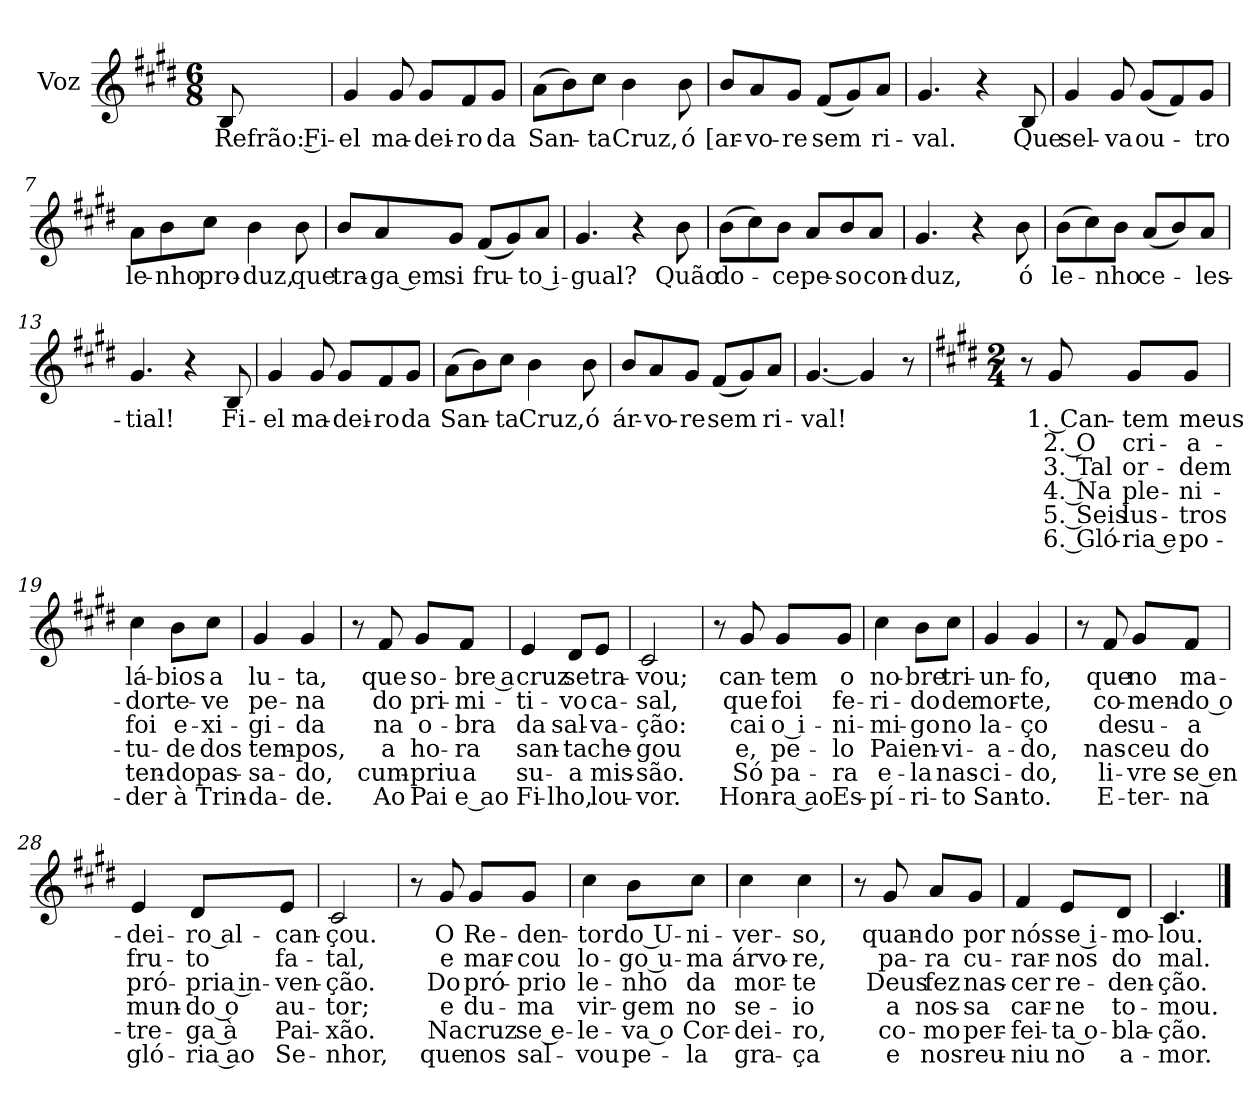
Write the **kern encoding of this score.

**kern	**text	**text	**text	**text	**text	**text
*part1	*part1	*part1	*part1	*part1	*part1	*part1
*staff1	*staff1	*staff1	*staff1	*staff1	*staff1	*staff1
*I"Voz	*	*	*	*	*	*
*I'Vo.	*	*	*	*	*	*
*clefG2	*	*	*	*	*	*
*k[f#c#g#d#]	*	*	*	*	*	*
*M6/8	*	*	*	*	*	*
*MM92	*	*	*	*	*	*
=1	=1	=1	=1	=1	=1	=1
!	!LO:LY:b	!	!	!	!	!
8B/	Refrão: Fi-	.	.	.	.	.
=2	=2	=2	=2	=2	=2	=2
!	!LO:LY:b	!	!	!	!	!
4g#/	-el	.	.	.	.	.
!	!LO:LY:b	!	!	!	!	!
8g#/	ma-	.	.	.	.	.
!	!LO:LY:b	!	!	!	!	!
8g#/L	-dei-	.	.	.	.	.
!	!LO:LY:b	!	!	!	!	!
8f#/	-ro	.	.	.	.	.
!	!LO:LY:b	!	!	!	!	!
8g#/J	da	.	.	.	.	.
=3	=3	=3	=3	=3	=3	=3
!	!LO:LY:b	!	!	!	!	!
(>8a\L	San-	.	.	.	.	.
8b\)	.	.	.	.	.	.
!	!LO:LY:b	!	!	!	!	!
8cc#\J	-ta	.	.	.	.	.
!	!LO:LY:b	!	!	!	!	!
4b\	Cruz,	.	.	.	.	.
!	!LO:LY:b	!	!	!	!	!
8b\	ó	.	.	.	.	.
=4	=4	=4	=4	=4	=4	=4
!	!LO:LY:b	!	!	!	!	!
8b/L	[ar-	.	.	.	.	.
!	!LO:LY:b	!	!	!	!	!
8a/	-vo-	.	.	.	.	.
!	!LO:LY:b	!	!	!	!	!
8g#/J	-re	.	.	.	.	.
!	!LO:LY:b	!	!	!	!	!
(<8f#/L	sem	.	.	.	.	.
8g#/)	.	.	.	.	.	.
!	!LO:LY:b	!	!	!	!	!
8a/J	ri-	.	.	.	.	.
=5	=5	=5	=5	=5	=5	=5
!	!LO:LY:b	!	!	!	!	!
4.g#/	-val.	.	.	.	.	.
4r	.	.	.	.	.	.
!	!LO:LY:b	!	!	!	!	!
8B/	Que	.	.	.	.	.
!!LO:LB:g=z
=6	=6	=6	=6	=6	=6	=6
!	!LO:LY:b	!	!	!	!	!
4g#/	sel-	.	.	.	.	.
!	!LO:LY:b	!	!	!	!	!
8g#/	-va	.	.	.	.	.
!	!LO:LY:b	!	!	!	!	!
(<8g#/L	ou-	.	.	.	.	.
8f#/)	.	.	.	.	.	.
!	!LO:LY:b	!	!	!	!	!
8g#/J	-tro	.	.	.	.	.
=7	=7	=7	=7	=7	=7	=7
!	!LO:LY:b	!	!	!	!	!
8a\L	le-	.	.	.	.	.
!	!LO:LY:b	!	!	!	!	!
8b\	-nho	.	.	.	.	.
!	!LO:LY:b	!	!	!	!	!
8cc#\J	pro-	.	.	.	.	.
!	!LO:LY:b	!	!	!	!	!
4b\	-duz,	.	.	.	.	.
!	!LO:LY:b	!	!	!	!	!
8b\	que	.	.	.	.	.
=8	=8	=8	=8	=8	=8	=8
!	!LO:LY:b	!	!	!	!	!
8b/L	tra-	.	.	.	.	.
!	!LO:LY:b	!	!	!	!	!
8a/	-ga em	.	.	.	.	.
!	!LO:LY:b	!	!	!	!	!
8g#/J	si	.	.	.	.	.
!	!LO:LY:b	!	!	!	!	!
(<8f#/L	fru-	.	.	.	.	.
8g#/)	.	.	.	.	.	.
!	!LO:LY:b	!	!	!	!	!
8a/J	-to i-	.	.	.	.	.
=9	=9	=9	=9	=9	=9	=9
!	!LO:LY:b	!	!	!	!	!
4.g#/	-gual?	.	.	.	.	.
4r	.	.	.	.	.	.
!	!LO:LY:b	!	!	!	!	!
8b\	Quão	.	.	.	.	.
!!LO:LB:g=z
=10	=10	=10	=10	=10	=10	=10
!	!LO:LY:b	!	!	!	!	!
(>8b\L	do-	.	.	.	.	.
8cc#\)	.	.	.	.	.	.
!	!LO:LY:b	!	!	!	!	!
8b\J	-ce	.	.	.	.	.
!	!LO:LY:b	!	!	!	!	!
8a/L	pe-	.	.	.	.	.
!	!LO:LY:b	!	!	!	!	!
8b/	-so	.	.	.	.	.
!	!LO:LY:b	!	!	!	!	!
8a/J	con-	.	.	.	.	.
=11	=11	=11	=11	=11	=11	=11
!	!LO:LY:b	!	!	!	!	!
4.g#/	-duz,	.	.	.	.	.
4r	.	.	.	.	.	.
!	!LO:LY:b	!	!	!	!	!
8b\	ó	.	.	.	.	.
=12	=12	=12	=12	=12	=12	=12
!	!LO:LY:b	!	!	!	!	!
(>8b\L	le-	.	.	.	.	.
8cc#\)	.	.	.	.	.	.
!	!LO:LY:b	!	!	!	!	!
8b\J	-nho	.	.	.	.	.
!	!LO:LY:b	!	!	!	!	!
(<8a/L	ce-	.	.	.	.	.
8b/)	.	.	.	.	.	.
!	!LO:LY:b	!	!	!	!	!
8a/J	-les-	.	.	.	.	.
=13	=13	=13	=13	=13	=13	=13
!	!LO:LY:b	!	!	!	!	!
4.g#/	-tial!	.	.	.	.	.
4r	.	.	.	.	.	.
!	!LO:LY:b	!	!	!	!	!
8B/	Fi-	.	.	.	.	.
=14	=14	=14	=14	=14	=14	=14
!	!LO:LY:b	!	!	!	!	!
4g#/	-el	.	.	.	.	.
!	!LO:LY:b	!	!	!	!	!
8g#/	ma-	.	.	.	.	.
!	!LO:LY:b	!	!	!	!	!
8g#/L	-dei-	.	.	.	.	.
!	!LO:LY:b	!	!	!	!	!
8f#/	-ro	.	.	.	.	.
!	!LO:LY:b	!	!	!	!	!
8g#/J	da	.	.	.	.	.
!!LO:LB:g=z
=15	=15	=15	=15	=15	=15	=15
!	!LO:LY:b	!	!	!	!	!
(>8a\L	San-	.	.	.	.	.
8b\)	.	.	.	.	.	.
!	!LO:LY:b	!	!	!	!	!
8cc#\J	-ta	.	.	.	.	.
!	!LO:LY:b	!	!	!	!	!
4b\	Cruz,	.	.	.	.	.
!	!LO:LY:b	!	!	!	!	!
8b\	ó	.	.	.	.	.
=16	=16	=16	=16	=16	=16	=16
!	!LO:LY:b	!	!	!	!	!
8b/L	ár-	.	.	.	.	.
!	!LO:LY:b	!	!	!	!	!
8a/	-vo-	.	.	.	.	.
!	!LO:LY:b	!	!	!	!	!
8g#/J	-re	.	.	.	.	.
!	!LO:LY:b	!	!	!	!	!
(<8f#/L	sem	.	.	.	.	.
8g#/)	.	.	.	.	.	.
!	!LO:LY:b	!	!	!	!	!
8a/J	ri-	.	.	.	.	.
=17	=17	=17	=17	=17	=17	=17
!	!LO:LY:b	!	!	!	!	!
[4.g#/	-val!	.	.	.	.	.
4g#/]	.	.	.	.	.	.
8r	.	.	.	.	.	.
!!LO:LB:g=z
=18	=18	=18	=18	=18	=18	=18
*k[f#c#g#d#]	*	*	*	*	*	*
*M2/4	*	*	*	*	*	*
8r	.	.	.	.	.	.
!	!LO:LY:b	!LO:LY:b	!LO:LY:b	!LO:LY:b	!LO:LY:b	!LO:LY:b
8g#/	1. Can-	2. O	3. Tal	4. Na	5. Seis	6. Gló-
!	!LO:LY:b	!LO:LY:b	!LO:LY:b	!LO:LY:b	!LO:LY:b	!LO:LY:b
8g#/L	-tem	cri-	or-	ple-	lus-	-ria e
!	!LO:LY:b	!LO:LY:b	!LO:LY:b	!LO:LY:b	!LO:LY:b	!LO:LY:b
8g#/J	meus	-a-	-dem	-ni-	-tros	po-
=19	=19	=19	=19	=19	=19	=19
!	!LO:LY:b	!LO:LY:b	!LO:LY:b	!LO:LY:b	!LO:LY:b	!LO:LY:b
4cc#\	lá-	-dor	foi	-tu-	ten-	-der
!	!LO:LY:b	!LO:LY:b	!LO:LY:b	!LO:LY:b	!LO:LY:b	!LO:LY:b
8b\L	-bios	te-	e-	-de	-do	à
!	!LO:LY:b	!LO:LY:b	!LO:LY:b	!LO:LY:b	!LO:LY:b	!LO:LY:b
8cc#\J	a	-ve	-xi-	dos	pas-	Trin-
=20	=20	=20	=20	=20	=20	=20
!	!LO:LY:b	!LO:LY:b	!LO:LY:b	!LO:LY:b	!LO:LY:b	!LO:LY:b
4g#/	lu-	pe-	-gi-	tem-	-sa-	-da-
!	!LO:LY:b	!LO:LY:b	!LO:LY:b	!LO:LY:b	!LO:LY:b	!LO:LY:b
4g#/	-ta,	-na	-da	-pos,	-do,	-de.
=21	=21	=21	=21	=21	=21	=21
8r	.	.	.	.	.	.
!	!LO:LY:b	!LO:LY:b	!LO:LY:b	!LO:LY:b	!LO:LY:b	!LO:LY:b
8f#/	que	do	na	a	cum-	Ao
!	!LO:LY:b	!LO:LY:b	!LO:LY:b	!LO:LY:b	!LO:LY:b	!LO:LY:b
8g#/L	so-	pri-	o-	ho-	-priu	Pai
!	!LO:LY:b	!LO:LY:b	!LO:LY:b	!LO:LY:b	!LO:LY:b	!LO:LY:b
8f#/J	-bre a	-mi-	-bra	-ra	a	e ao
=22	=22	=22	=22	=22	=22	=22
!	!LO:LY:b	!LO:LY:b	!LO:LY:b	!LO:LY:b	!LO:LY:b	!LO:LY:b
4e/	cruz	-ti-	da	san-	su-	Fi-
!	!LO:LY:b	!LO:LY:b	!LO:LY:b	!LO:LY:b	!LO:LY:b	!LO:LY:b
8d#/L	se	-vo	sal-	-ta	-a	-lho,
!	!LO:LY:b	!LO:LY:b	!LO:LY:b	!LO:LY:b	!LO:LY:b	!LO:LY:b
8e/J	tra-	ca-	-va-	che-	mis-	lou-
=23	=23	=23	=23	=23	=23	=23
!	!LO:LY:b	!LO:LY:b	!LO:LY:b	!LO:LY:b	!LO:LY:b	!LO:LY:b
2c#/	-vou;	-sal,	-ção:	-gou	-são.	-vor.
!!LO:LB:g=z
=24	=24	=24	=24	=24	=24	=24
8r	.	.	.	.	.	.
!	!LO:LY:b	!LO:LY:b	!LO:LY:b	!LO:LY:b	!LO:LY:b	!LO:LY:b
8g#/	can-	que	cai	e,	Só	Hon-
!	!LO:LY:b	!LO:LY:b	!LO:LY:b	!LO:LY:b	!LO:LY:b	!LO:LY:b
8g#/L	-tem	foi	o i-	pe-	pa-	-ra ao
!	!LO:LY:b	!LO:LY:b	!LO:LY:b	!LO:LY:b	!LO:LY:b	!LO:LY:b
8g#/J	o	fe-	-ni-	-lo	-ra	Es-
=25	=25	=25	=25	=25	=25	=25
!	!LO:LY:b	!LO:LY:b	!LO:LY:b	!LO:LY:b	!LO:LY:b	!LO:LY:b
4cc#\	no-	-ri-	-mi-	Pai	e-	-pí-
!	!LO:LY:b	!LO:LY:b	!LO:LY:b	!LO:LY:b	!LO:LY:b	!LO:LY:b
8b\L	-bre	-do	-go	en-	-la	-ri-
!	!LO:LY:b	!LO:LY:b	!LO:LY:b	!LO:LY:b	!LO:LY:b	!LO:LY:b
8cc#\J	tri-	de	no	-vi-	nas-	-to
=26	=26	=26	=26	=26	=26	=26
!	!LO:LY:b	!LO:LY:b	!LO:LY:b	!LO:LY:b	!LO:LY:b	!LO:LY:b
4g#/	-un-	mor-	la-	-a-	-ci-	San-
!	!LO:LY:b	!LO:LY:b	!LO:LY:b	!LO:LY:b	!LO:LY:b	!LO:LY:b
4g#/	-fo,	-te,	-ço	-do,	-do,	-to.
=27	=27	=27	=27	=27	=27	=27
8r	.	.	.	.	.	.
!	!LO:LY:b	!LO:LY:b	!LO:LY:b	!LO:LY:b	!LO:LY:b	!LO:LY:b
8f#/	que	co-	de	nas-	li-	E-
!	!LO:LY:b	!LO:LY:b	!LO:LY:b	!LO:LY:b	!LO:LY:b	!LO:LY:b
8g#/L	no	-men-	su-	-ceu	-vre	-ter-
!	!LO:LY:b	!LO:LY:b	!LO:LY:b	!LO:LY:b	!LO:LY:b	!LO:LY:b
8f#/J	ma-	-do o	-a	do	se en-	-na
=28	=28	=28	=28	=28	=28	=28
!	!LO:LY:b	!LO:LY:b	!LO:LY:b	!LO:LY:b	!LO:LY:b	!LO:LY:b
4e/	-dei-	fru-	pró-	mun-	-tre-	gló-
!	!LO:LY:b	!LO:LY:b	!LO:LY:b	!LO:LY:b	!LO:LY:b	!LO:LY:b
8d#/L	-ro al-	-to	-pria in-	-do o	-ga à	-ria ao
!	!LO:LY:b	!LO:LY:b	!LO:LY:b	!LO:LY:b	!LO:LY:b	!LO:LY:b
8e/J	-can-	fa-	-ven-	au-	Pai-	Se-
=29	=29	=29	=29	=29	=29	=29
!	!LO:LY:b	!LO:LY:b	!LO:LY:b	!LO:LY:b	!LO:LY:b	!LO:LY:b
2c#/	-çou.	-tal,	-ção.	-tor;	-xão.	-nhor,
!!LO:LB:g=z
=30	=30	=30	=30	=30	=30	=30
8r	.	.	.	.	.	.
!	!LO:LY:b	!LO:LY:b	!LO:LY:b	!LO:LY:b	!LO:LY:b	!LO:LY:b
8g#/	O	e	Do	e	Na	que
!	!LO:LY:b	!LO:LY:b	!LO:LY:b	!LO:LY:b	!LO:LY:b	!LO:LY:b
8g#/L	Re-	mar-	pró-	du-	cruz	nos
!	!LO:LY:b	!LO:LY:b	!LO:LY:b	!LO:LY:b	!LO:LY:b	!LO:LY:b
8g#/J	-den-	-cou	-prio	-ma	se e-	sal-
=31	=31	=31	=31	=31	=31	=31
!	!LO:LY:b	!LO:LY:b	!LO:LY:b	!LO:LY:b	!LO:LY:b	!LO:LY:b
4cc#\	-tor	lo-	le-	vir-	-le-	-vou
!	!LO:LY:b	!LO:LY:b	!LO:LY:b	!LO:LY:b	!LO:LY:b	!LO:LY:b
8b\L	do U-	-go u-	-nho	-gem	-va o	pe-
!	!LO:LY:b	!LO:LY:b	!LO:LY:b	!LO:LY:b	!LO:LY:b	!LO:LY:b
8cc#\J	-ni-	-ma	da	no	Cor-	-la
=32	=32	=32	=32	=32	=32	=32
!	!LO:LY:b	!LO:LY:b	!LO:LY:b	!LO:LY:b	!LO:LY:b	!LO:LY:b
4cc#\	-ver-	árvo-	mor-	se-	-dei-	gra-
!	!LO:LY:b	!LO:LY:b	!LO:LY:b	!LO:LY:b	!LO:LY:b	!LO:LY:b
4cc#\	-so,	-re,	-te	-io	-ro,	-ça
=33	=33	=33	=33	=33	=33	=33
8r	.	.	.	.	.	.
!	!LO:LY:b	!LO:LY:b	!LO:LY:b	!LO:LY:b	!LO:LY:b	!LO:LY:b
8g#/	quan-	pa-	Deus	a	co-	e
!	!LO:LY:b	!LO:LY:b	!LO:LY:b	!LO:LY:b	!LO:LY:b	!LO:LY:b
8a/L	-do	-ra	fez	nos-	-mo	nos
!	!LO:LY:b	!LO:LY:b	!LO:LY:b	!LO:LY:b	!LO:LY:b	!LO:LY:b
8g#/J	por	cu-	nas-	-sa	per-	reu-
=34	=34	=34	=34	=34	=34	=34
!	!LO:LY:b	!LO:LY:b	!LO:LY:b	!LO:LY:b	!LO:LY:b	!LO:LY:b
4f#/	nós	-rar-	-cer	car-	-fei-	-niu
!	!LO:LY:b	!LO:LY:b	!LO:LY:b	!LO:LY:b	!LO:LY:b	!LO:LY:b
8e/L	se i-	-nos	re-	-ne	-ta o-	no
!	!LO:LY:b	!LO:LY:b	!LO:LY:b	!LO:LY:b	!LO:LY:b	!LO:LY:b
8d#/J	-mo-	do	-den-	to-	-bla-	a-
=35	=35	=35	=35	=35	=35	=35
!	!LO:LY:b	!LO:LY:b	!LO:LY:b	!LO:LY:b	!LO:LY:b	!LO:LY:b
4.c#/	-lou.	mal.	-ção.	-mou.	-ção.	-mor.
==	==	==	==	==	==	==
*-	*-	*-	*-	*-	*-	*-
